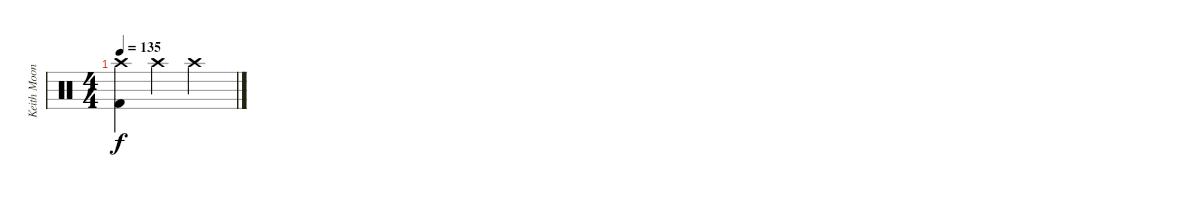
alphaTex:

\track ("Keith Moon" "Keith Moon") {instrument percussion}
\staff {score}
\articulation defaults
\ts (4 4)
\tempo 135
\clef neutral
\ks c
("Crash high (hit)" "Kick (hit) 2").4{dy f} "Crash high (hit)".4 "Crash high (hit)".2
